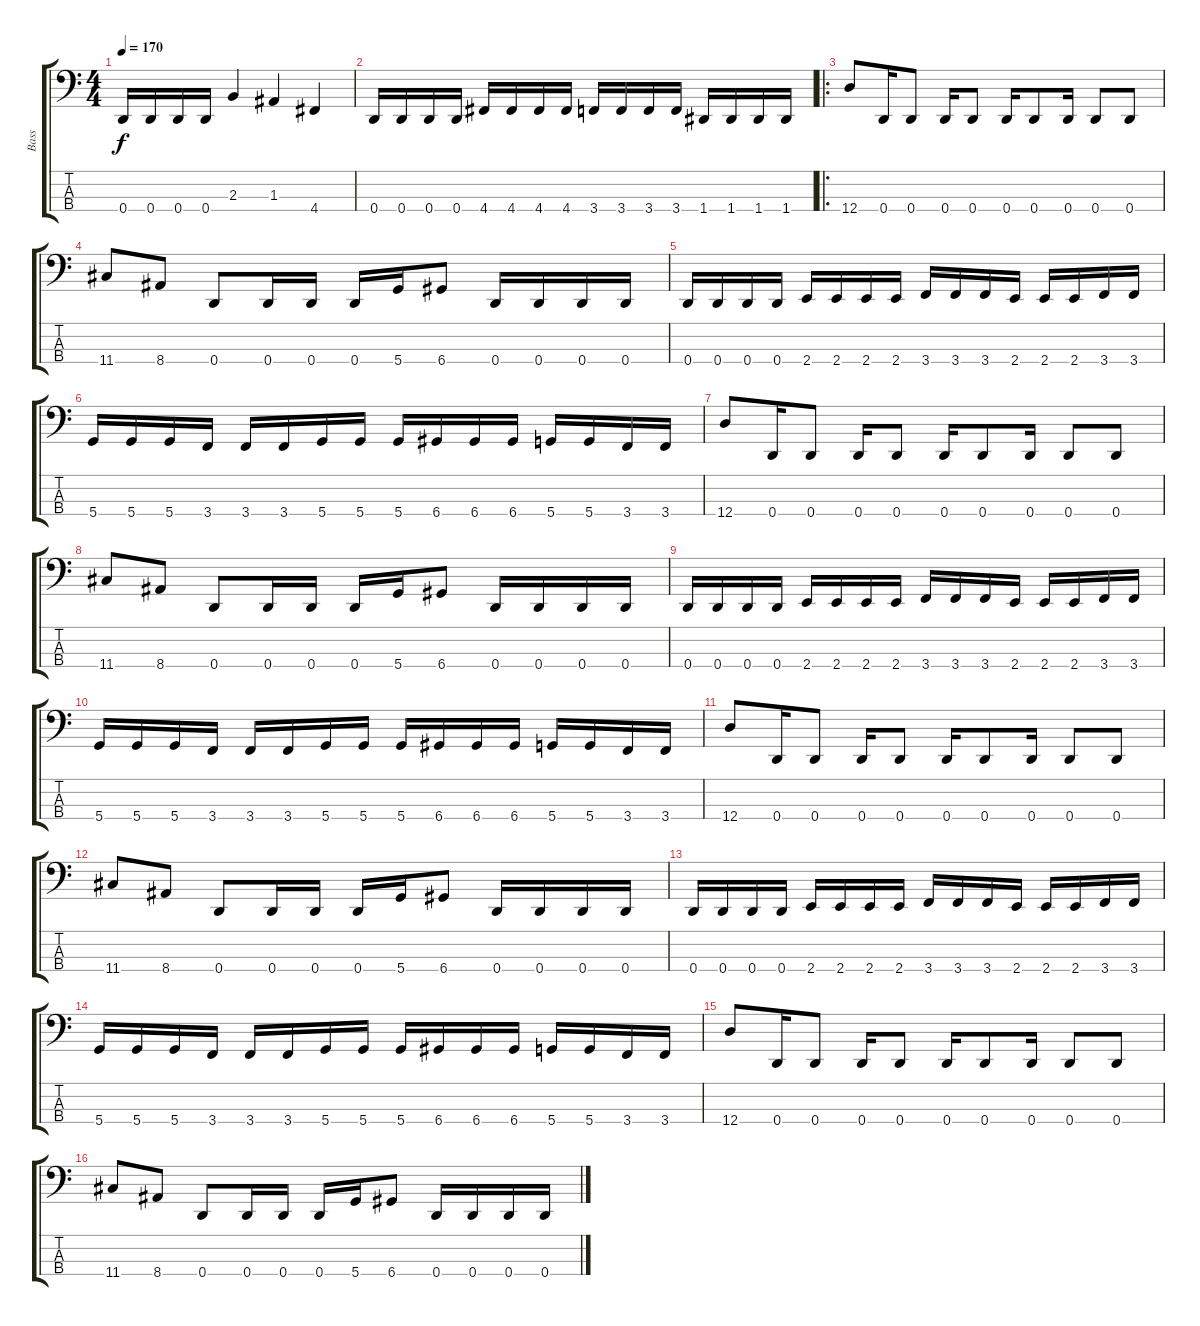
\track ("Bass" "Bass") {instrument electricbasspick}
\staff {score tabs}
\tuning (G2 D2 A1 D1) {hide}
\ts (4 4)
\tempo 170
\clef f4
\ks c
0.4.16{dy f} 0.4.16 0.4.16 0.4.16 2.3.4 1.3.4 4.4.4 |
0.4.16 0.4.16 0.4.16 0.4.16 4.4.16 4.4.16 4.4.16 4.4.16 3.4.16 3.4.16 3.4.16 3.4.16 1.4.16 1.4.16 1.4.16 1.4.16 |
\ro
12.4.8 0.4.16 0.4.8 0.4.16 0.4.8 0.4.16 0.4.8 0.4.16 0.4.8 0.4.8 |
11.4.8 8.4.8 0.4.8 0.4.16 0.4.16 0.4.16 5.4.16 6.4.8 0.4.16 0.4.16 0.4.16 0.4.16 |
0.4.16 0.4.16 0.4.16 0.4.16 2.4.16 2.4.16 2.4.16 2.4.16 3.4.16 3.4.16 3.4.16 2.4.16 2.4.16 2.4.16 3.4.16 3.4.16 |
5.4.16 5.4.16 5.4.16 3.4.16 3.4.16 3.4.16 5.4.16 5.4.16 5.4.16 6.4.16 6.4.16 6.4.16 5.4.16 5.4.16 3.4.16 3.4.16 |
12.4.8 0.4.16 0.4.8 0.4.16 0.4.8 0.4.16 0.4.8 0.4.16 0.4.8 0.4.8 |
11.4.8 8.4.8 0.4.8 0.4.16 0.4.16 0.4.16 5.4.16 6.4.8 0.4.16 0.4.16 0.4.16 0.4.16 |
0.4.16 0.4.16 0.4.16 0.4.16 2.4.16 2.4.16 2.4.16 2.4.16 3.4.16 3.4.16 3.4.16 2.4.16 2.4.16 2.4.16 3.4.16 3.4.16 |
5.4.16 5.4.16 5.4.16 3.4.16 3.4.16 3.4.16 5.4.16 5.4.16 5.4.16 6.4.16 6.4.16 6.4.16 5.4.16 5.4.16 3.4.16 3.4.16 |
12.4.8 0.4.16 0.4.8 0.4.16 0.4.8 0.4.16 0.4.8 0.4.16 0.4.8 0.4.8 |
11.4.8 8.4.8 0.4.8 0.4.16 0.4.16 0.4.16 5.4.16 6.4.8 0.4.16 0.4.16 0.4.16 0.4.16 |
0.4.16 0.4.16 0.4.16 0.4.16 2.4.16 2.4.16 2.4.16 2.4.16 3.4.16 3.4.16 3.4.16 2.4.16 2.4.16 2.4.16 3.4.16 3.4.16 |
5.4.16 5.4.16 5.4.16 3.4.16 3.4.16 3.4.16 5.4.16 5.4.16 5.4.16 6.4.16 6.4.16 6.4.16 5.4.16 5.4.16 3.4.16 3.4.16 |
12.4.8 0.4.16 0.4.8 0.4.16 0.4.8 0.4.16 0.4.8 0.4.16 0.4.8 0.4.8 |
11.4.8 8.4.8 0.4.8 0.4.16 0.4.16 0.4.16 5.4.16 6.4.8 0.4.16 0.4.16 0.4.16 0.4.16
